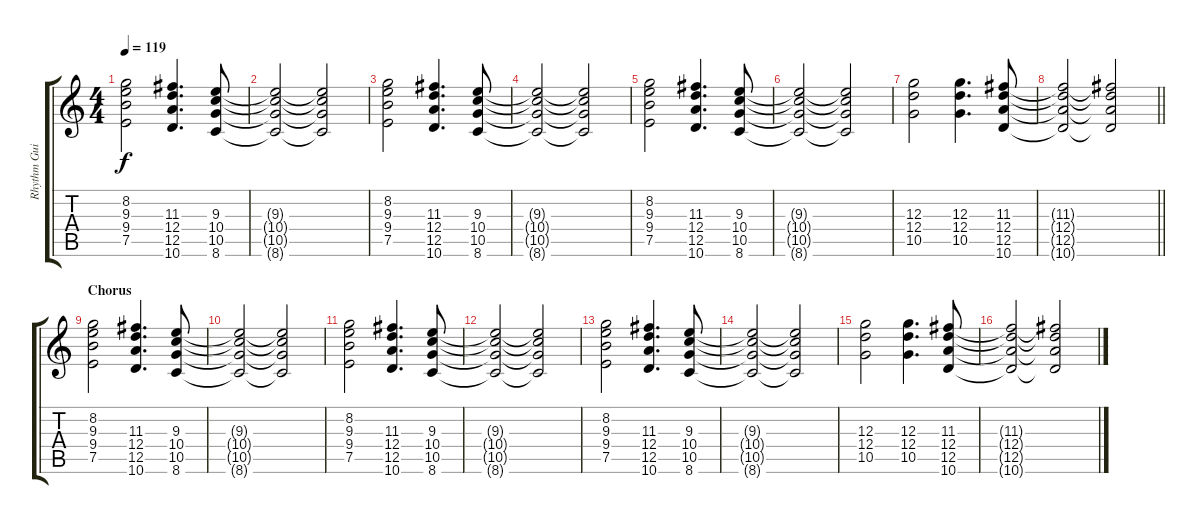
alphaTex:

\track ("Rhythm Guitar" "Rhythm Gui") {instrument distortionguitar}
\staff {score tabs}
\tuning (E4 B3 G3 D3 A2 E2) {hide}
\ts (4 4)
\tempo 119
\clef g2
\ks c
(8.2 9.3 9.4 7.5).2{dy f} (11.3 12.4 12.5 10.6).4{d} (9.3 10.4 10.5 8.6).8 |
(9.3{t} 10.4{t} 10.5{t} 8.6{t}).2 (9.3{t} 10.4{t} 10.5{t} 8.6{t}).2 |
(8.2 9.3 9.4 7.5).2 (11.3 12.4 12.5 10.6).4{d} (9.3 10.4 10.5 8.6).8 |
(9.3{t} 10.4{t} 10.5{t} 8.6{t}).2 (9.3{t} 10.4{t} 10.5{t} 8.6{t}).2 |
(8.2 9.3 9.4 7.5).2 (11.3 12.4 12.5 10.6).4{d} (9.3 10.4 10.5 8.6).8 |
(9.3{t} 10.4{t} 10.5{t} 8.6{t}).2 (9.3{t} 10.4{t} 10.5{t} 8.6{t}).2 |
(12.3 12.4 10.5).2 (12.3 12.4 10.5).4{d} (11.3 12.4 12.5 10.6).8 |
\barLineRight lightlight
(11.3{t} 12.4{t} 12.5{t} 10.6{t}).2 (11.3{t} 12.4{t} 12.5{t} 10.6{t}).2 |
\section ("" "Chorus")
(8.2 9.3 9.4 7.5).2 (11.3 12.4 12.5 10.6).4{d} (9.3 10.4 10.5 8.6).8 |
(9.3{t} 10.4{t} 10.5{t} 8.6{t}).2 (9.3{t} 10.4{t} 10.5{t} 8.6{t}).2 |
(8.2 9.3 9.4 7.5).2 (11.3 12.4 12.5 10.6).4{d} (9.3 10.4 10.5 8.6).8 |
(9.3{t} 10.4{t} 10.5{t} 8.6{t}).2 (9.3{t} 10.4{t} 10.5{t} 8.6{t}).2 |
(8.2 9.3 9.4 7.5).2 (11.3 12.4 12.5 10.6).4{d} (9.3 10.4 10.5 8.6).8 |
(9.3{t} 10.4{t} 10.5{t} 8.6{t}).2 (9.3{t} 10.4{t} 10.5{t} 8.6{t}).2 |
(12.3 12.4 10.5).2 (12.3 12.4 10.5).4{d} (11.3 12.4 12.5 10.6).8 |
(11.3{t} 12.4{t} 12.5{t} 10.6{t}).2 (11.3{t} 12.4{t} 12.5{t} 10.6{t}).2
